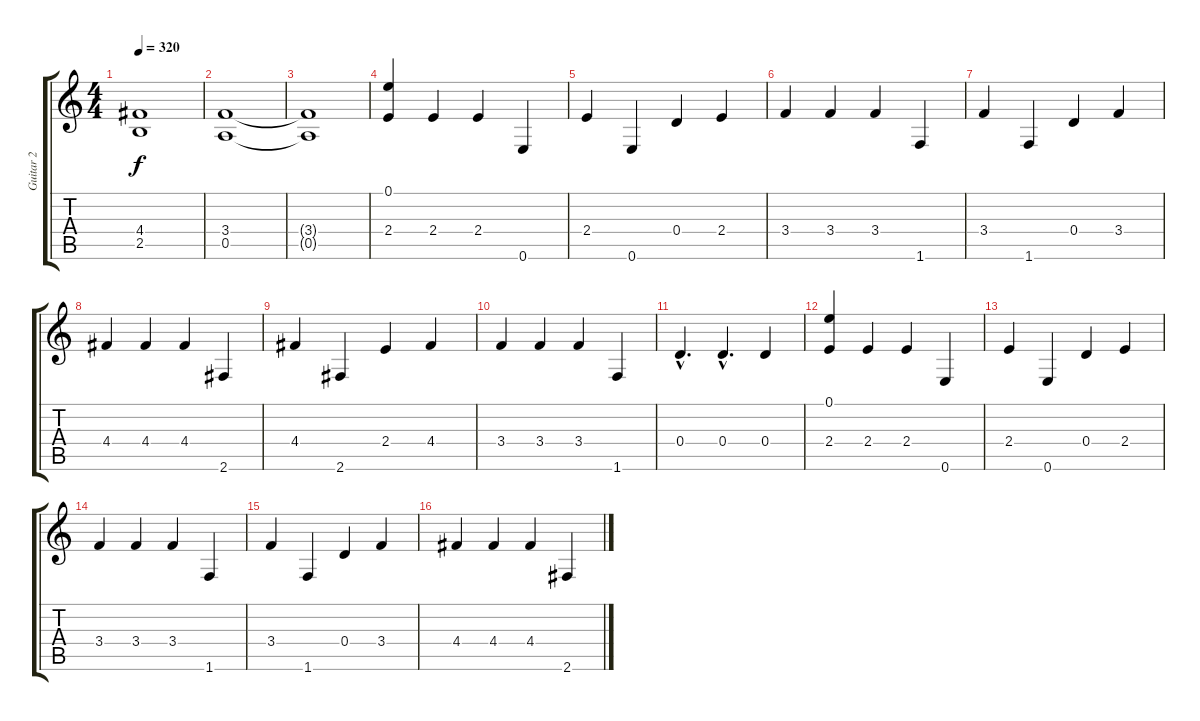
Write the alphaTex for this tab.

\track ("Guitar 2" "Guitar 2") {instrument distortionguitar}
\staff {score tabs}
\tuning (E4 B3 G3 D3 A2 E2) {hide}
\ts (4 4)
\tempo 320
\clef g2
\ks c
(4.4{t} 2.5{t}).1{dy f} |
(3.4 0.5).1 |
(3.4{t} 0.5{t}).1 |
(0.1 2.4).4 2.4.4 2.4.4 0.6.4 |
2.4.4 0.6.4 0.4.4 2.4.4 |
3.4.4 3.4.4 3.4.4 1.6.4 |
3.4.4 1.6.4 0.4.4 3.4.4 |
4.4.4 4.4.4 4.4.4 2.6.4 |
4.4.4 2.6.4 2.4.4 4.4.4 |
3.4.4 3.4.4 3.4.4 1.6.4 |
0.4{hac}.4{d} 0.4{hac}.4{d} 0.4.4 |
(0.1 2.4).4 2.4.4 2.4.4 0.6.4 |
2.4.4 0.6.4 0.4.4 2.4.4 |
3.4.4 3.4.4 3.4.4 1.6.4 |
3.4.4 1.6.4 0.4.4 3.4.4 |
4.4.4 4.4.4 4.4.4 2.6.4
